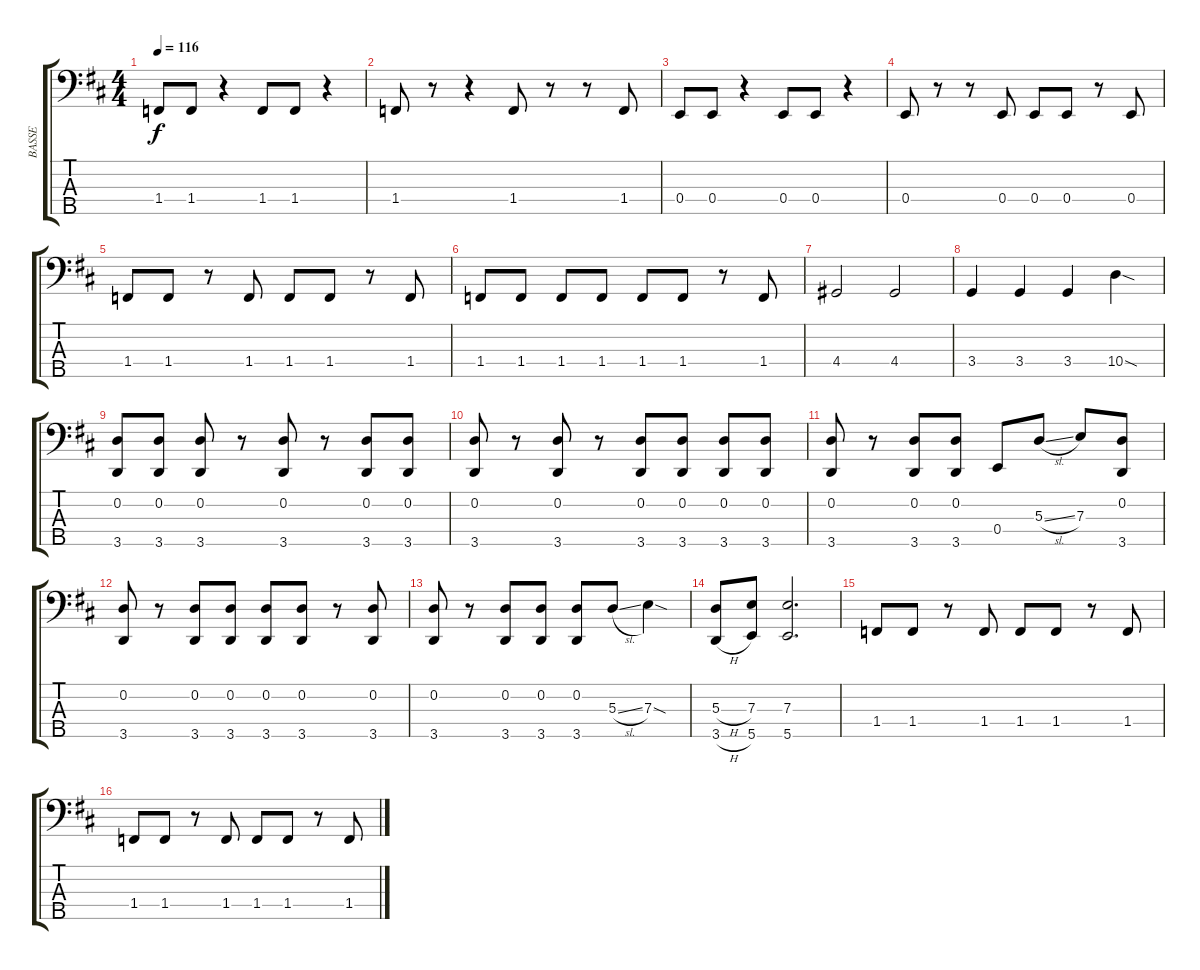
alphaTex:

\track ("BASSE" "BASSE") {instrument electricbassfinger}
\staff {score tabs}
\tuning (G2 D2 A1 E1 B0) {hide}
\ts (4 4)
\tempo 116
\clef f4
\ks d
1.4.8{dy f} 1.4.8 r.4 1.4.8 1.4.8 r.4 |
1.4.8 r.8 r.4 1.4.8 r.8 r.8 1.4.8 |
0.4.8 0.4.8 r.4 0.4.8 0.4.8 r.4 |
0.4.8 r.8 r.8 0.4.8 0.4.8 0.4.8 r.8 0.4.8 |
1.4.8 1.4.8 r.8 1.4.8 1.4.8 1.4.8 r.8 1.4.8 |
1.4.8 1.4.8 1.4.8 1.4.8 1.4.8 1.4.8 r.8 1.4.8 |
4.4.2 4.4.2 |
3.4.4 3.4.4 3.4.4 10.4{sod}.4 |
(0.2 3.5).8 (0.2 3.5).8 (0.2 3.5).8 r.8 (0.2 3.5).8 r.8 (0.2 3.5).8 (0.2 3.5).8 |
(0.2 3.5).8 r.8 (0.2 3.5).8 r.8 (0.2 3.5).8 (0.2 3.5).8 (0.2 3.5).8 (0.2 3.5).8 |
(0.2 3.5).8 r.8 (0.2 3.5).8 (0.2 3.5).8 0.4.8 5.3{sl}.8 7.3.8 (0.2 3.5).8 |
(0.2 3.5).8 r.8 (0.2 3.5).8 (0.2 3.5).8 (0.2 3.5).8 (0.2 3.5).8 r.8 (0.2 3.5).8 |
(0.2 3.5).8 r.8 (0.2 3.5).8 (0.2 3.5).8 (0.2 3.5).8 5.3{sl}.8 7.3{sod}.4 |
(5.3{h} 3.5{h}).8 (7.3 5.5).8 (7.3 5.5).2{d} |
1.4.8 1.4.8 r.8 1.4.8 1.4.8 1.4.8 r.8 1.4.8 |
1.4.8 1.4.8 r.8 1.4.8 1.4.8 1.4.8 r.8 1.4.8
